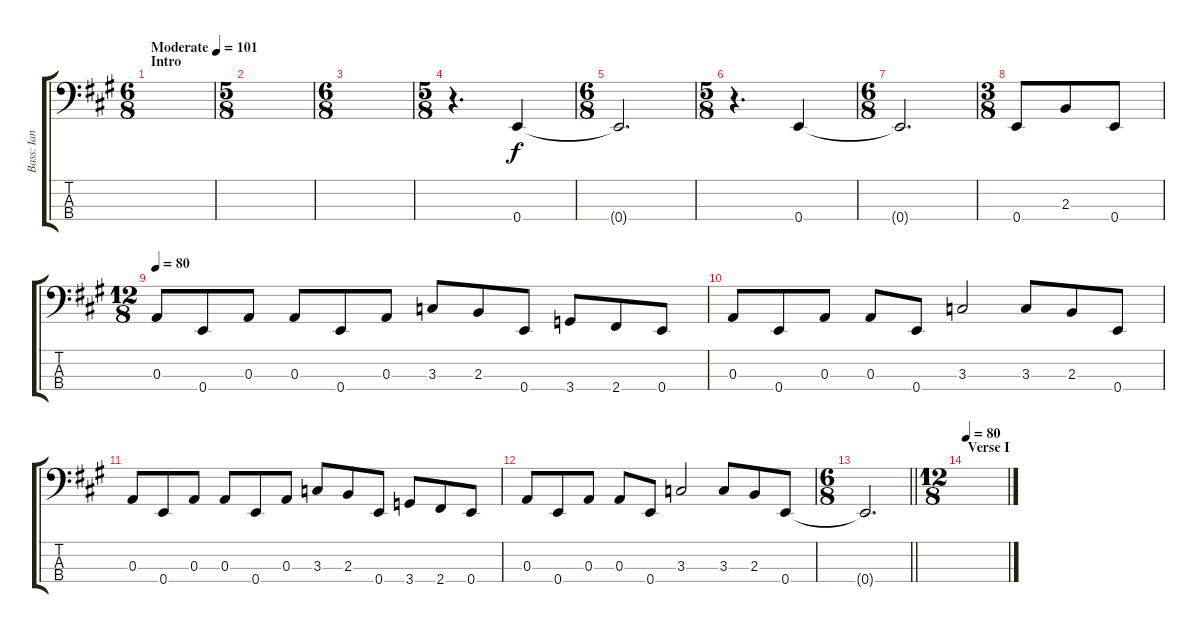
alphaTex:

\track ("Bass: Ian" "Bass: Ian") {instrument electricbassfinger}
\staff {score tabs}
\tuning (G2 D2 A1 E1) {hide}
\ts (6 8)
\section ("" "Intro")
\tempo (101 "Moderate")
\tempo 85
\tempo (101 "Moderate")
\clef f4
\ks a
|
\ts (5 8)
|
\ts (6 8)
|
\ts (5 8)
r.4{d} 0.4.4 |
\ts (6 8)
0.4{t}.2{d} |
\ts (5 8)
r.4{d} 0.4.4 |
\ts (6 8)
0.4{t}.2{d} |
\ts (3 8)
0.4.8 2.3.8 0.4.8 |
\ts (12 8)
\tempo 80
0.3.8 0.4.8 0.3.8 0.3.8 0.4.8 0.3.8 3.3.8 2.3.8 0.4.8 3.4.8 2.4.8 0.4.8 |
0.3.8 0.4.8 0.3.8 0.3.8 0.4.8 3.3.2 3.3.8 2.3.8 0.4.8 |
0.3.8 0.4.8 0.3.8 0.3.8 0.4.8 0.3.8 3.3.8 2.3.8 0.4.8 3.4.8 2.4.8 0.4.8 |
0.3.8 0.4.8 0.3.8 0.3.8 0.4.8 3.3.2 3.3.8 2.3.8 0.4.8 |
\ts (6 8)
\barLineRight lightlight
0.4{t}.2{d} |
\ts (12 8)
\section ("" "Verse I")
\tempo 80
